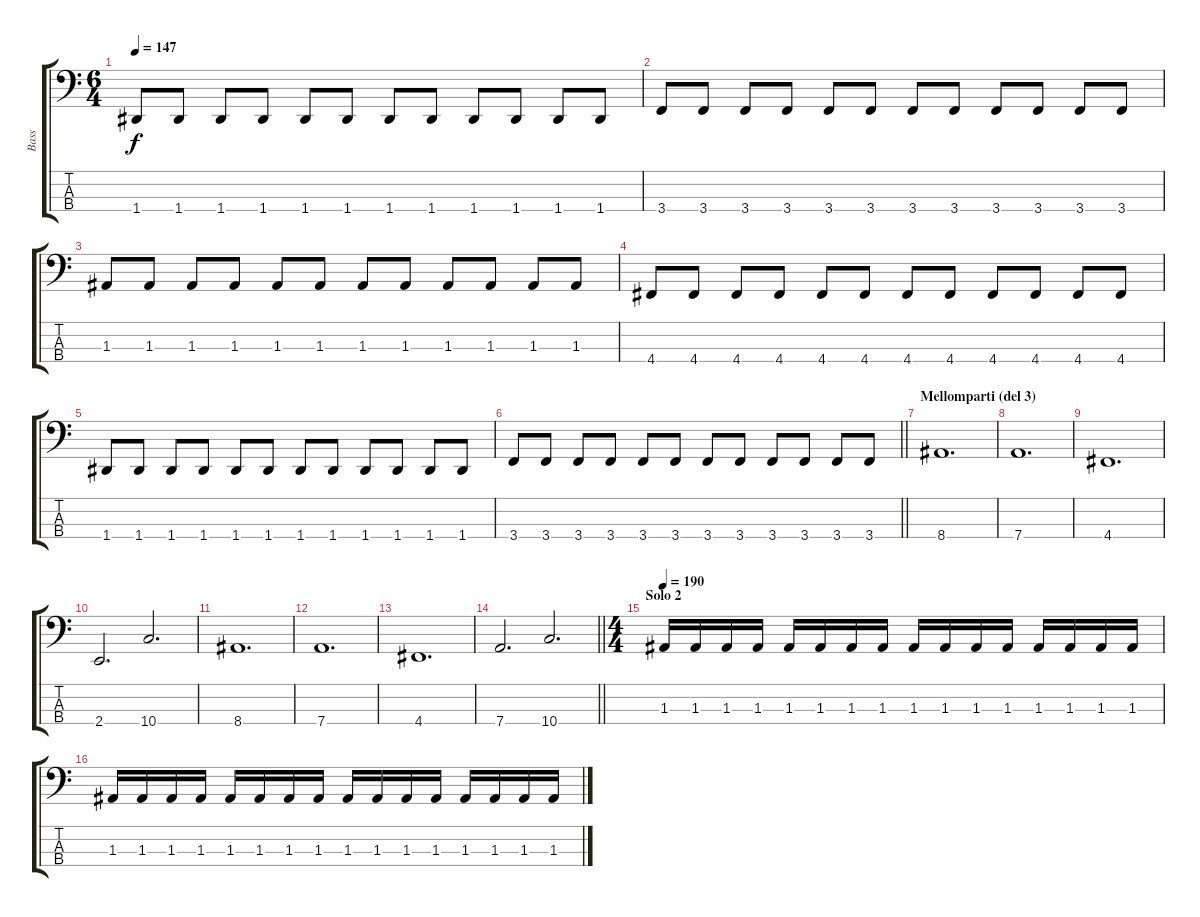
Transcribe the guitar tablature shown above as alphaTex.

\track ("Bass" "Bass") {instrument electricbassfinger}
\staff {score tabs}
\tuning (G2 D2 A1 D1) {hide}
\ts (6 4)
\tempo 147
\clef f4
\ks c
1.4.8{dy f} 1.4.8 1.4.8 1.4.8 1.4.8 1.4.8 1.4.8 1.4.8 1.4.8 1.4.8 1.4.8 1.4.8 |
3.4.8 3.4.8 3.4.8 3.4.8 3.4.8 3.4.8 3.4.8 3.4.8 3.4.8 3.4.8 3.4.8 3.4.8 |
1.3.8 1.3.8 1.3.8 1.3.8 1.3.8 1.3.8 1.3.8 1.3.8 1.3.8 1.3.8 1.3.8 1.3.8 |
4.4.8 4.4.8 4.4.8 4.4.8 4.4.8 4.4.8 4.4.8 4.4.8 4.4.8 4.4.8 4.4.8 4.4.8 |
1.4.8 1.4.8 1.4.8 1.4.8 1.4.8 1.4.8 1.4.8 1.4.8 1.4.8 1.4.8 1.4.8 1.4.8 |
\barLineRight lightlight
3.4.8 3.4.8 3.4.8 3.4.8 3.4.8 3.4.8 3.4.8 3.4.8 3.4.8 3.4.8 3.4.8 3.4.8 |
\section ("" "Mellomparti (del 3)")
8.4.1{d} |
7.4.1{d} |
4.4.1{d} |
2.4.2{d} 10.4.2{d} |
8.4.1{d} |
7.4.1{d} |
4.4.1{d} |
\barLineRight lightlight
7.4.2{d} 10.4.2{d} |
\ts (4 4)
\section ("" "Solo 2")
\tempo 190
1.3.16 1.3.16 1.3.16 1.3.16 1.3.16 1.3.16 1.3.16 1.3.16 1.3.16 1.3.16 1.3.16 1.3.16 1.3.16 1.3.16 1.3.16 1.3.16 |
1.3.16 1.3.16 1.3.16 1.3.16 1.3.16 1.3.16 1.3.16 1.3.16 1.3.16 1.3.16 1.3.16 1.3.16 1.3.16 1.3.16 1.3.16 1.3.16
